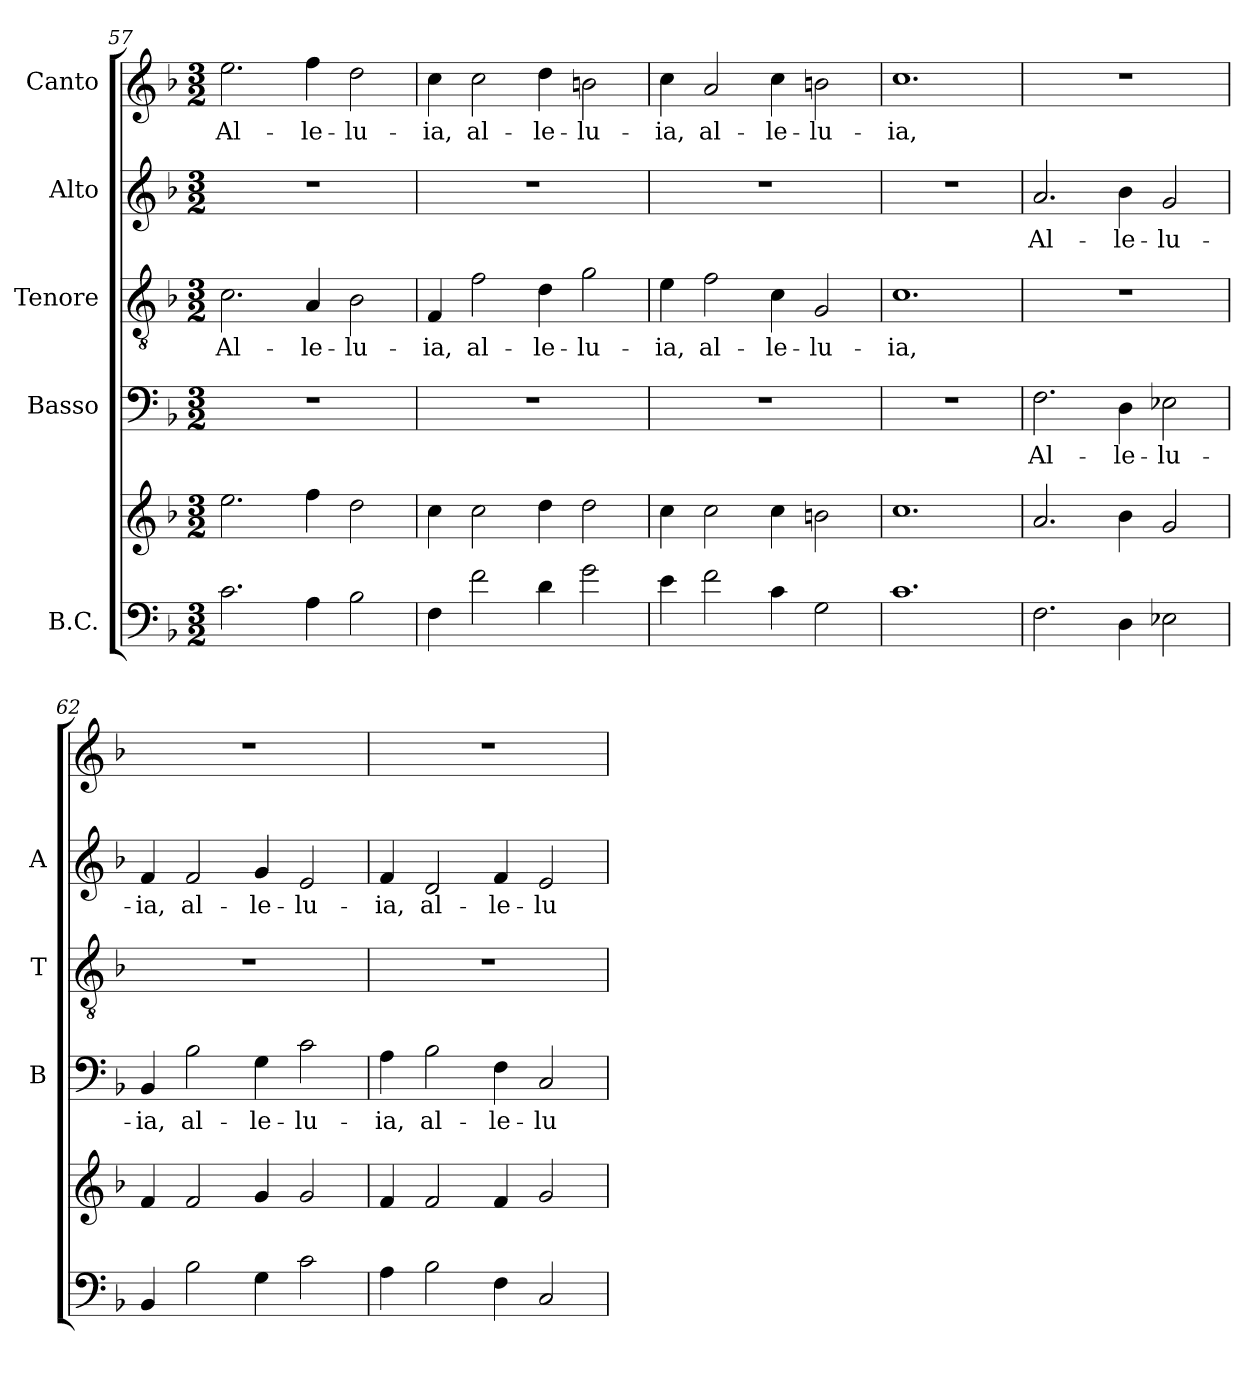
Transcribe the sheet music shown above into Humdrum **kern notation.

**kern	**kern	**kern	**text	**kern	**text	**kern	**text	**kern	**text
*part5	*part5	*part4	*part4	*part3	*part3	*part2	*part2	*part1	*part1
*staff6	*staff5	*staff4	*staff4	*staff3	*staff3	*staff2	*staff2	*staff1	*staff1
*I"B.C.	*	*I"Basso	*	*I"Tenore	*	*I"Alto	*	*I"Canto	*
*	*	*I'B	*	*I'T	*	*I'A	*	*	*
!!LO:PB:g=z
*clefF4	*clefG2	*clefF4	*	*clefGv2	*	*clefG2	*	*clefG2	*
*k[b-]	*k[b-]	*k[b-]	*	*k[b-]	*	*k[b-]	*	*k[b-]	*
*F:	*F:	*F:	*	*F:	*	*F:	*	*F:	*
*M3/2	*M3/2	*M3/2	*	*M3/2	*	*M3/2	*	*M3/2	*
=57	=57	=57	=57	=57	=57	=57	=57	=57	=57
!	!	!	!	!	!LO:LY:b	!	!	!	!LO:LY:b
2.c\	2.ee\	1.r	.	2.c\	Al-	1.r	.	2.ee\	Al-
!	!	!	!	!	!LO:LY:b	!	!	!	!LO:LY:b
4A\	4ff\	.	.	4A/	-le-	.	.	4ff\	-le-
!	!	!	!	!	!LO:LY:b	!	!	!	!LO:LY:b
2B-\	2dd\	.	.	2B-\	-lu-	.	.	2dd\	-lu-
=58	=58	=58	=58	=58	=58	=58	=58	=58	=58
!	!	!	!	!	!LO:LY:b	!	!	!	!LO:LY:b
4F\	4cc\	1.r	.	4F/	-ia,	1.r	.	4cc\	-ia,
!	!	!	!	!	!LO:LY:b	!	!	!	!LO:LY:b
2f\	2cc\	.	.	2f\	al-	.	.	2cc\	al-
!	!	!	!	!	!LO:LY:b	!	!	!	!LO:LY:b
4d\	4dd\	.	.	4d\	-le-	.	.	4dd\	-le-
!	!	!	!	!	!LO:LY:b	!	!	!	!LO:LY:b
2g\	2dd\	.	.	2g\	-lu-	.	.	2bn\	-lu-
=59	=59	=59	=59	=59	=59	=59	=59	=59	=59
!	!	!	!	!	!LO:LY:b	!	!	!	!LO:LY:b
4e\	4cc\	1.r	.	4e\	-ia,	1.r	.	4cc\	-ia,
!	!	!	!	!	!LO:LY:b	!	!	!	!LO:LY:b
2f\	2cc\	.	.	2f\	al-	.	.	2a/	al-
!	!	!	!	!	!LO:LY:b	!	!	!	!LO:LY:b
4c\	4cc\	.	.	4c\	-le-	.	.	4cc\	-le-
!	!	!	!	!	!LO:LY:b	!	!	!	!LO:LY:b
2G\	2bn\	.	.	2G/	-lu-	.	.	2bn\	-lu-
=60	=60	=60	=60	=60	=60	=60	=60	=60	=60
!	!	!	!	!	!LO:LY:b	!	!	!	!LO:LY:b
1.c	1.cc	1.r	.	1.c	-ia,	1.r	.	1.cc	-ia,
=61	=61	=61	=61	=61	=61	=61	=61	=61	=61
!	!	!	!LO:LY:b	!	!	!	!LO:LY:b	!	!
2.F\	2.a/	2.F\	Al-	1.r	.	2.a/	Al-	1.r	.
!	!	!	!LO:LY:b	!	!	!	!LO:LY:b	!	!
4D\	4b-\	4D\	-le-	.	.	4b-\	-le-	.	.
!	!	!	!LO:LY:b	!	!	!	!LO:LY:b	!	!
2E-X\	2g/	2E-X\	-lu-	.	.	2g/	-lu-	.	.
!!LO:LB:g=z
=62	=62	=62	=62	=62	=62	=62	=62	=62	=62
!	!	!	!LO:LY:b	!	!	!	!LO:LY:b	!	!
4BB-/	4f/	4BB-/	-ia,	1.r	.	4f/	-ia,	1.r	.
!	!	!	!LO:LY:b	!	!	!	!LO:LY:b	!	!
2B-\	2f/	2B-\	al-	.	.	2f/	al-	.	.
!	!	!	!LO:LY:b	!	!	!	!LO:LY:b	!	!
4G\	4g/	4G\	-le-	.	.	4g/	-le-	.	.
!	!	!	!LO:LY:b	!	!	!	!LO:LY:b	!	!
2c\	2g/	2c\	-lu-	.	.	2e/	-lu-	.	.
=63	=63	=63	=63	=63	=63	=63	=63	=63	=63
!	!	!	!LO:LY:b	!	!	!	!LO:LY:b	!	!
4A\	4f/	4A\	-ia,	1.r	.	4f/	-ia,	1.r	.
!	!	!	!LO:LY:b	!	!	!	!LO:LY:b	!	!
2B-\	2f/	2B-\	al-	.	.	2d/	al-	.	.
!	!	!	!LO:LY:b	!	!	!	!LO:LY:b	!	!
4F\	4f/	4F\	-le-	.	.	4f/	-le-	.	.
!	!	!	!LO:LY:b	!	!	!	!LO:LY:b	!	!
2C/	2g/	2C/	-lu-	.	.	2e/	-lu-	.	.
=	=	=	=	=	=	=	=	=	=
*-	*-	*-	*-	*-	*-	*-	*-	*-	*-
